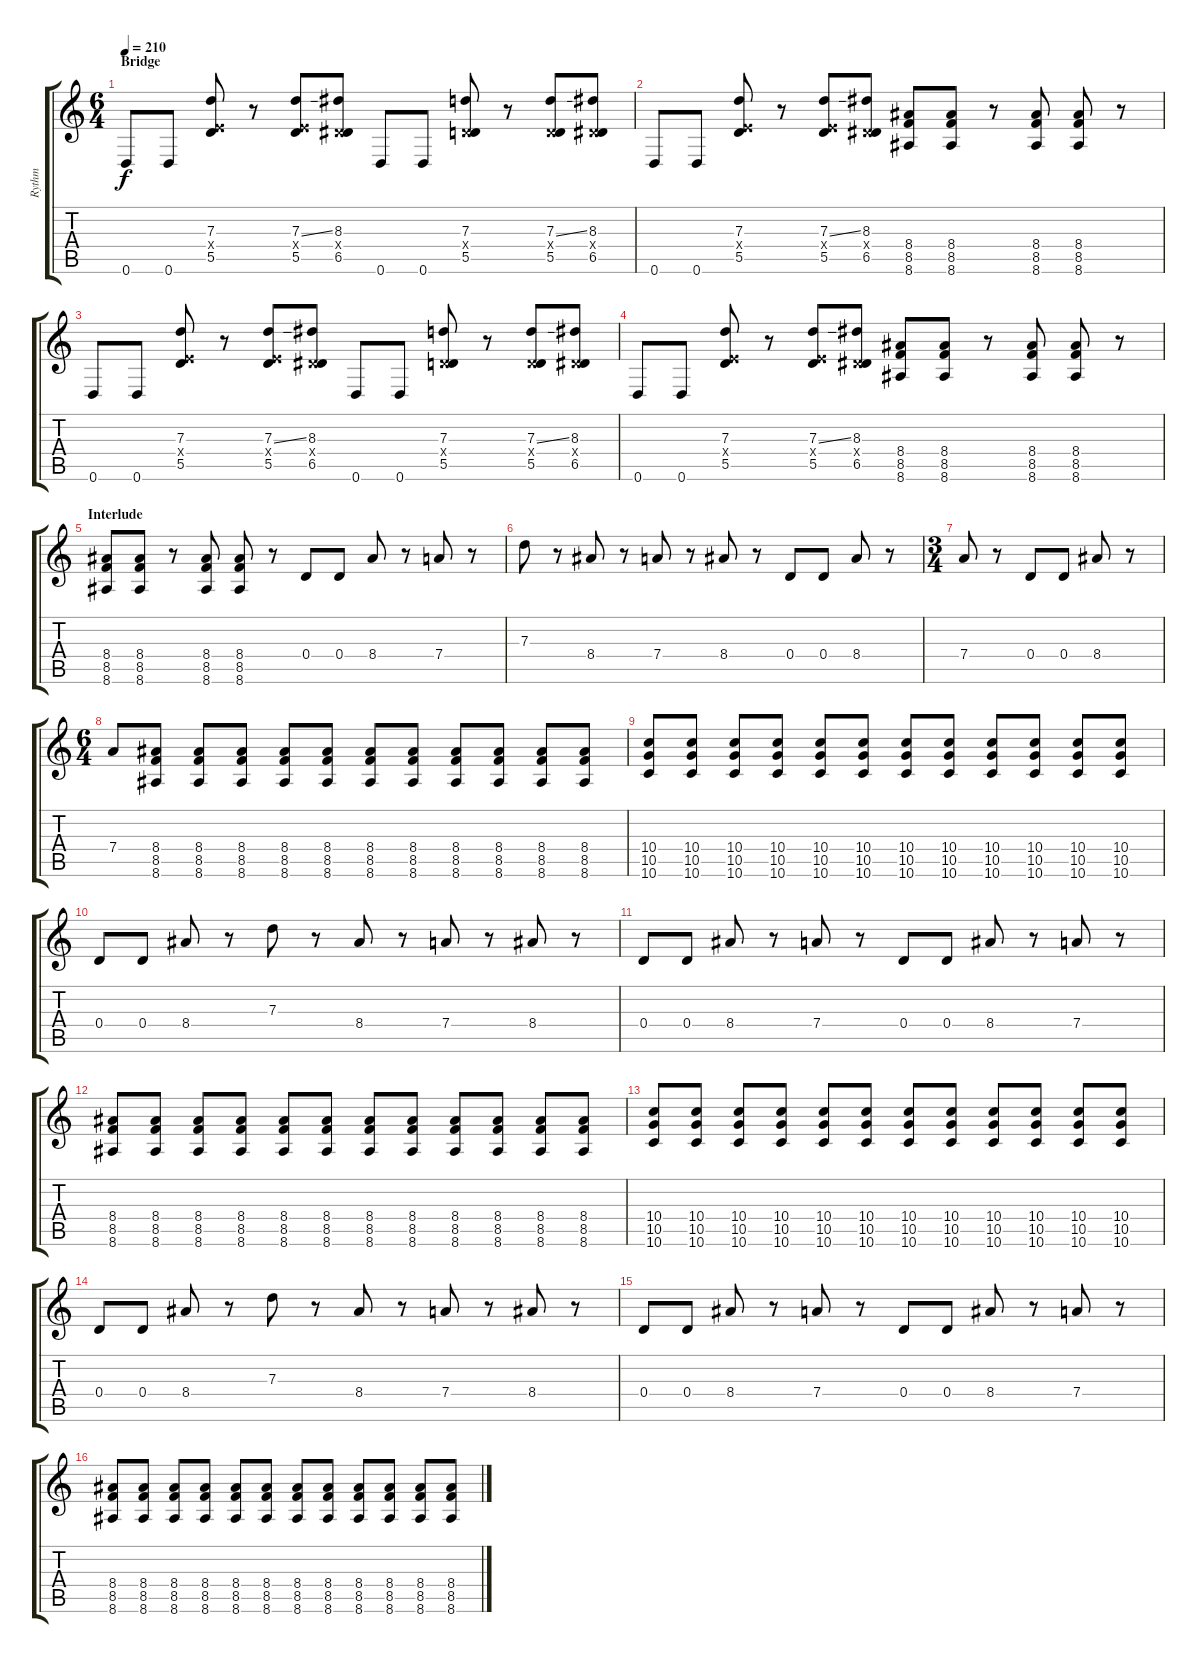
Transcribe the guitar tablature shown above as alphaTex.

\track ("Rythm" "Rythm") {instrument distortionguitar}
\staff {score tabs}
\tuning (E4 B3 G3 D3 A2 D2) {hide}
\ts (6 4)
\section ("" "Bridge")
\tempo 210
\clef g2
\ks c
0.6.8{dy f} 0.6.8 (7.3 2.4{x} 5.5).8 r.8 (7.3{ss} 2.4{x} 5.5).8 (8.3 0.4{x} 6.5).8 0.6.8 0.6.8 (7.3 0.4{x} 5.5).8 r.8 (7.3{ss} 0.4{x} 5.5).8 (8.3 0.4{x} 6.5).8 |
0.6.8 0.6.8 (7.3 2.4{x} 5.5).8 r.8 (7.3{ss} 2.4{x} 5.5).8 (8.3 0.4{x} 6.5).8 (8.4 8.5 8.6).8 (8.4 8.5 8.6).8 r.8 (8.4 8.5 8.6).8 (8.4 8.5 8.6).8 r.8 |
0.6.8 0.6.8 (7.3 2.4{x} 5.5).8 r.8 (7.3{ss} 2.4{x} 5.5).8 (8.3 0.4{x} 6.5).8 0.6.8 0.6.8 (7.3 0.4{x} 5.5).8 r.8 (7.3{ss} 0.4{x} 5.5).8 (8.3 0.4{x} 6.5).8 |
0.6.8 0.6.8 (7.3 2.4{x} 5.5).8 r.8 (7.3{ss} 2.4{x} 5.5).8 (8.3 0.4{x} 6.5).8 (8.4 8.5 8.6).8 (8.4 8.5 8.6).8 r.8 (8.4 8.5 8.6).8 (8.4 8.5 8.6).8 r.8 |
\section ("" "Interlude")
(8.4 8.5 8.6).8 (8.4 8.5 8.6).8 r.8 (8.4 8.5 8.6).8 (8.4 8.5 8.6).8 r.8 0.4.8 0.4.8 8.4.8 r.8 7.4.8 r.8 |
7.3.8 r.8 8.4.8 r.8 7.4.8 r.8 8.4.8 r.8 0.4.8 0.4.8 8.4.8 r.8 |
\ts (3 4)
7.4.8 r.8 0.4.8 0.4.8 8.4.8 r.8 |
\ts (6 4)
7.4.8 (8.4 8.5 8.6).8 (8.4 8.5 8.6).8 (8.4 8.5 8.6).8 (8.4 8.5 8.6).8 (8.4 8.5 8.6).8 (8.4 8.5 8.6).8 (8.4 8.5 8.6).8 (8.4 8.5 8.6).8 (8.4 8.5 8.6).8 (8.4 8.5 8.6).8 (8.4 8.5 8.6).8 |
(10.4 10.5 10.6).8 (10.4 10.5 10.6).8 (10.4 10.5 10.6).8 (10.4 10.5 10.6).8 (10.4 10.5 10.6).8 (10.4 10.5 10.6).8 (10.4 10.5 10.6).8 (10.4 10.5 10.6).8 (10.4 10.5 10.6).8 (10.4 10.5 10.6).8 (10.4 10.5 10.6).8 (10.4 10.5 10.6).8 |
0.4.8 0.4.8 8.4.8 r.8 7.3.8 r.8 8.4.8 r.8 7.4.8 r.8 8.4.8 r.8 |
0.4.8 0.4.8 8.4.8 r.8 7.4.8 r.8 0.4.8 0.4.8 8.4.8 r.8 7.4.8 r.8 |
(8.4 8.5 8.6).8 (8.4 8.5 8.6).8 (8.4 8.5 8.6).8 (8.4 8.5 8.6).8 (8.4 8.5 8.6).8 (8.4 8.5 8.6).8 (8.4 8.5 8.6).8 (8.4 8.5 8.6).8 (8.4 8.5 8.6).8 (8.4 8.5 8.6).8 (8.4 8.5 8.6).8 (8.4 8.5 8.6).8 |
(10.4 10.5 10.6).8 (10.4 10.5 10.6).8 (10.4 10.5 10.6).8 (10.4 10.5 10.6).8 (10.4 10.5 10.6).8 (10.4 10.5 10.6).8 (10.4 10.5 10.6).8 (10.4 10.5 10.6).8 (10.4 10.5 10.6).8 (10.4 10.5 10.6).8 (10.4 10.5 10.6).8 (10.4 10.5 10.6).8 |
0.4.8 0.4.8 8.4.8 r.8 7.3.8 r.8 8.4.8 r.8 7.4.8 r.8 8.4.8 r.8 |
0.4.8 0.4.8 8.4.8 r.8 7.4.8 r.8 0.4.8 0.4.8 8.4.8 r.8 7.4.8 r.8 |
(8.4 8.5 8.6).8 (8.4 8.5 8.6).8 (8.4 8.5 8.6).8 (8.4 8.5 8.6).8 (8.4 8.5 8.6).8 (8.4 8.5 8.6).8 (8.4 8.5 8.6).8 (8.4 8.5 8.6).8 (8.4 8.5 8.6).8 (8.4 8.5 8.6).8 (8.4 8.5 8.6).8 (8.4 8.5 8.6).8
